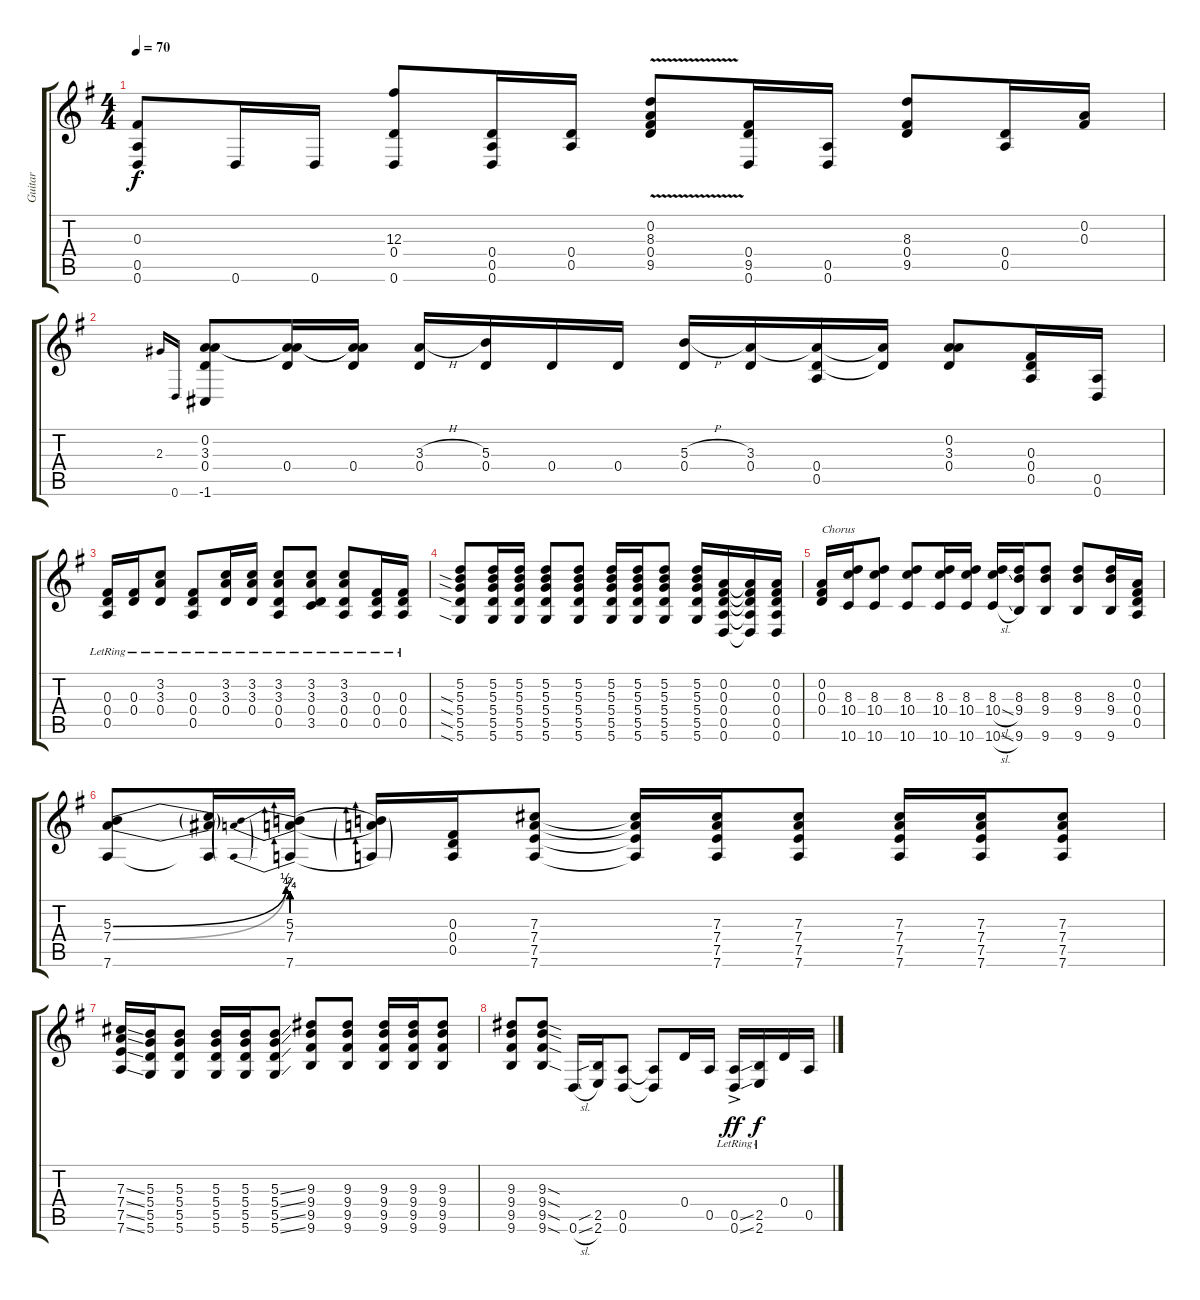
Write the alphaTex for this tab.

\track ("Guitar" "Guitar") {instrument acousticguitarnylon}
\staff {score tabs}
\tuning (D4 A3 Gb3 D3 A2 D2) {hide}
\ts (4 4)
\tempo 70
\clef g2
\ks eminor
(0.3{t} 0.5{t} 0.6).8{dy f} 0.6.16 0.6.16 (12.3 0.4 0.6).8 (0.4 0.5 0.6).16 (0.4 0.5).16 (0.2{v} 8.3 0.4 9.5).8 (0.4 9.5 0.6).16 (0.5 0.6).16 (8.3 0.4 9.5).8 (0.4 0.5).16 (0.2 0.3).16 |
2.3.16{gr onbeat} 0.6.16{gr onbeat} (0.2 3.3 0.4 -1.6).8 (0.2{t} 3.3{t} 0.4).16 (0.2{t} 3.3{t} 0.4).16 (3.3{h} 0.4).16 (5.3 0.4).16 0.4.16 0.4.16 (5.3{h} 0.4).16 (3.3 0.4).16 (3.3{t} 0.4 0.5).16 (3.3{t} 0.4{t}).16 (0.2 3.3 0.4).8 (0.3 0.4 0.5).16 (0.5 0.6).16 |
(0.3{lr} 0.4{lr} 0.5{lr}).16 (0.3{lr} 0.4{lr}).16 (3.2{lr} 3.3{lr} 0.4{lr}).8 (0.3{lr} 0.4{lr} 0.5{lr}).8 (3.2{lr} 3.3{lr} 0.4{lr}).16 (3.2{lr} 3.3{lr} 0.4{lr}).16 (3.2{lr} 3.3{lr} 0.4{lr} 0.5{lr}).8 (3.2{lr} 3.3{lr} 0.4{lr} 3.5{lr}).8 (3.2{lr} 3.3{lr} 0.4{lr} 0.5{lr}).8 (0.3{lr} 0.4{lr} 0.5{lr}).16 (0.3{lr} 0.4{lr} 0.5{lr}).16 |
(5.2 5.3{sia} 5.4{sia} 5.5{sia} 5.6{sia}).8 (5.2 5.3 5.4 5.5 5.6).16 (5.2 5.3 5.4 5.5 5.6).16 (5.2 5.3 5.4 5.5 5.6).8 (5.2 5.3 5.4 5.5 5.6).8 (5.2 5.3 5.4 5.5 5.6).16 (5.2 5.3 5.4 5.5 5.6).16 (5.2 5.3 5.4 5.5 5.6).8 (5.2 5.3 5.4 5.5 5.6).16 (0.2 0.3 0.4 0.5 0.6).16 (0.2{t} 0.3{t} 0.4{t} 0.5{t} 0.6{t}).16 (0.2 0.3 0.4 0.5 0.6).16 |
(0.2 0.3 0.4).16{txt "Chorus"} (8.3 10.4 10.6).16 (8.3 10.4 10.6).8 (8.3 10.4 10.6).8 (8.3 10.4 10.6).16 (8.3 10.4 10.6).16 (8.3 10.4{sl} 10.6{sl}).16 (8.3 9.4 9.6).16 (8.3 9.4 9.6).8 (8.3 9.4 9.6).8 (8.3 9.4 9.6).16 (0.2 0.3 0.4 0.5).16 |
(5.3{be (bend 0 0 60 2)} 7.4{be (bend 0 0 60 2)} 7.6).8 (5.3{t} 7.4{t} 7.6{t}).16 (5.3{be (prebend 0 1 60 1)} 7.4{be (prebend 0 1 60 1)} 7.6{be (prebend 0 1 60 1)}).16 (5.3{t} 7.4{t} 7.6{t}).16 (0.3 0.4 0.5).16 (7.3 7.4 7.5 7.6).8 (7.3{t} 7.4{t} 7.5{t} 7.6{t}).16 (7.3 7.4 7.5 7.6).16 (7.3 7.4 7.5 7.6).8 (7.3 7.4 7.5 7.6).16 (7.3 7.4 7.5 7.6).16 (7.3 7.4 7.5 7.6).8 |
(7.3{ss} 7.4{ss} 7.5{ss} 7.6{ss}).16 (5.3 5.4 5.5 5.6).16 (5.3 5.4 5.5 5.6).8 (5.3 5.4 5.5 5.6).16 (5.3 5.4 5.5 5.6).16 (5.3{ss} 5.4{ss} 5.5{ss} 5.6{ss}).8 (9.3 9.4 9.5 9.6).8 (9.3 9.4 9.5 9.6).8 (9.3 9.4 9.5 9.6).16 (9.3 9.4 9.5 9.6).16 (9.3 9.4 9.5 9.6).8 |
(9.3 9.4 9.5 9.6).8 (9.3{sod} 9.4{sod} 9.5{sod} 9.6{sod}).8 0.6{sl}.16 (2.5{sib} 2.6).16 (0.5 0.6).8 (0.5{t} 0.6{t}).8 0.4.16 0.5.16 (0.5{ss ac} 0.6{ss ac lr}).16{dy ff} (2.5{lr} 2.6{lr}).16{dy f} 0.4.16 0.5.16
